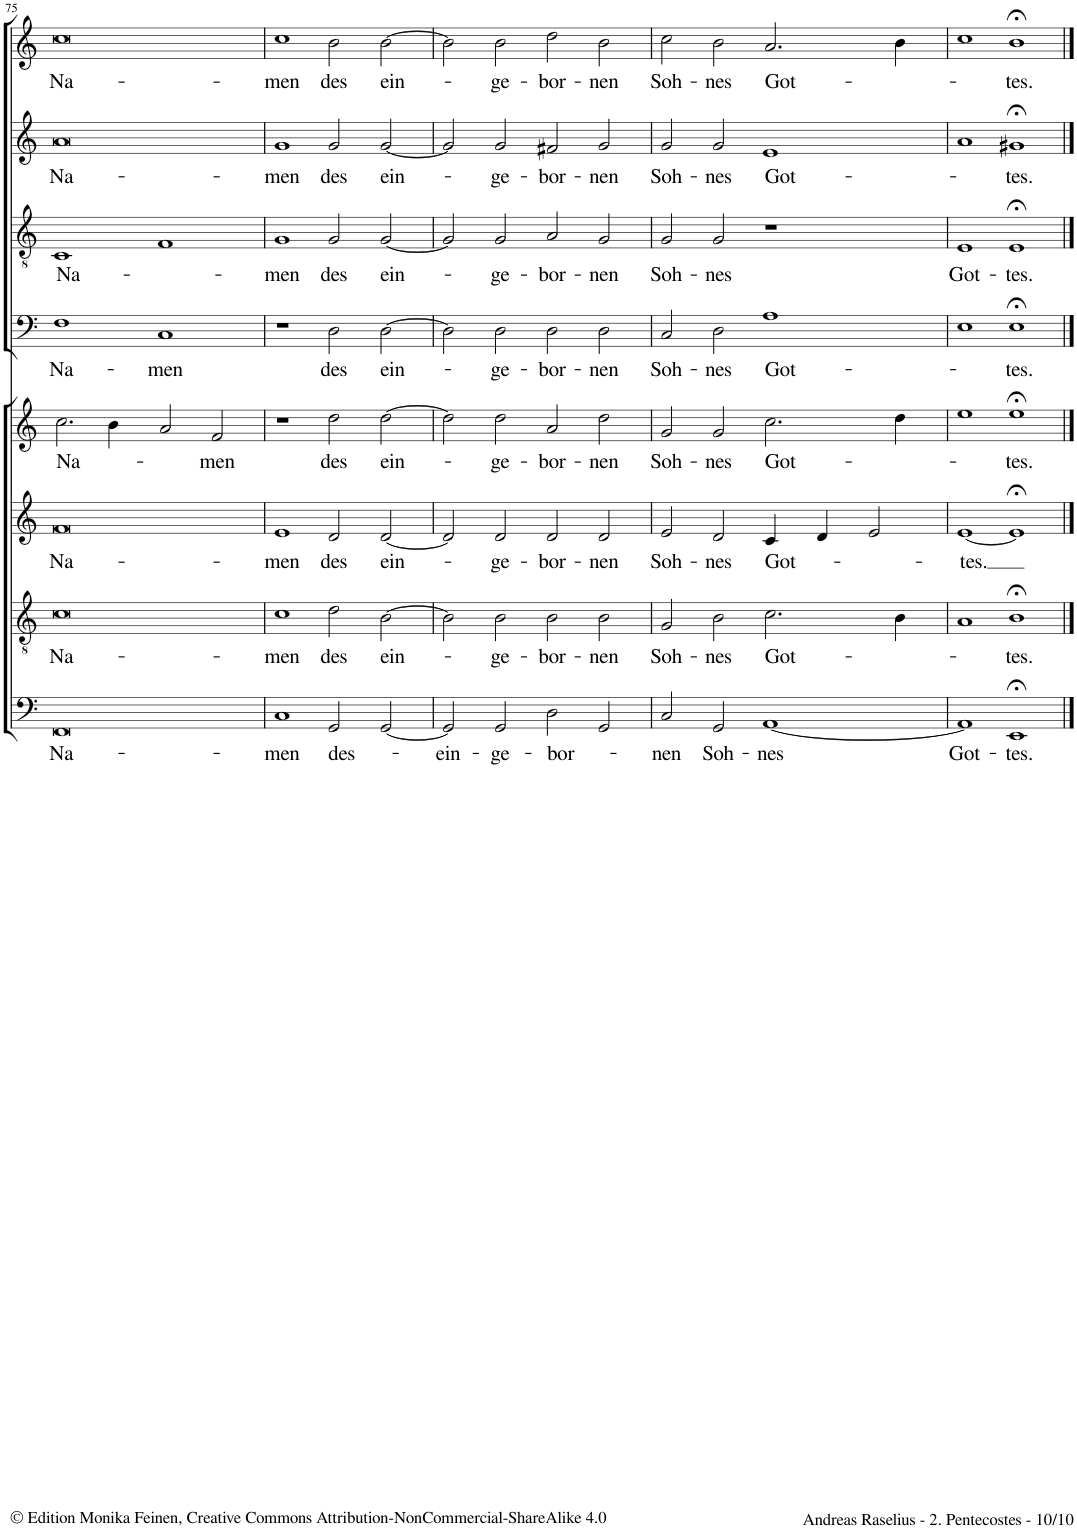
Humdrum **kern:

**kern	**text	**kern	**text	**kern	**text	**kern	**text	**kern	**text	**kern	**text	**kern	**text	**kern	**text
*part8	*part8	*part7	*part7	*part6	*part6	*part5	*part5	*part4	*part4	*part3	*part3	*part2	*part2	*part1	*part1
*staff8	*staff8	*staff7	*staff7	*staff6	*staff6	*staff5	*staff5	*staff4	*staff4	*staff3	*staff3	*staff2	*staff2	*staff1	*staff1
*I"Bassus II	*	*I"Tenor II	*	*I"Altus II	*	*I"Cantus II	*	*I"Bassus I	*	*I"Tenor I	*	*I"Altus I	*	*I"Cantus I	*
!!LO:PB:g=z
*clefF4	*	*clefGv2	*	*clefG2	*	*clefG2	*	*clefF4	*	*clefGv2	*	*clefG2	*	*clefG2	*
*k[]	*	*k[]	*	*k[]	*	*k[]	*	*k[]	*	*k[]	*	*k[]	*	*k[]	*
*M4/2	*	*M4/2	*	*M4/2	*	*M4/2	*	*M4/2	*	*M4/2	*	*M4/2	*	*M4/2	*
*met(c|)	*	*met(c|)	*	*met(c|)	*	*met(c|)	*	*met(c|)	*	*met(c|)	*	*met(c|)	*	*met(c|)	*
=75	=75	=75	=75	=75	=75	=75	=75	=75	=75	=75	=75	=75	=75	=75	=75
!	!LO:LY:b	!	!LO:LY:b	!	!LO:LY:b	!	!LO:LY:b	!	!LO:LY:b	!	!LO:LY:b	!	!LO:LY:b	!	!LO:LY:b
0FF	Na-	0c	Na-	0f	Na-	2.cc\	Na-	1F	Na-	1C	Na-	0a	Na-	0cc	Na-
.	.	.	.	.	.	4b\	.	.	.	.	.	.	.	.	.
!	!	!	!	!	!	!	!	!	!LO:LY:b	!	!	!	!	!	!
.	.	.	.	.	.	2a/	.	1C	-men	1F	.	.	.	.	.
!	!	!	!	!	!	!	!LO:LY:b	!	!	!	!	!	!	!	!
.	.	.	.	.	.	2f/	-men	.	.	.	.	.	.	.	.
=76	=76	=76	=76	=76	=76	=76	=76	=76	=76	=76	=76	=76	=76	=76	=76
!	!LO:LY:b	!	!LO:LY:b	!	!LO:LY:b	!	!	!	!	!	!LO:LY:b	!	!LO:LY:b	!	!LO:LY:b
1C	-men	1c	-men	1e	-men	1r	.	1r	.	1G	-men	1g	-men	1cc	-men
!	!LO:LY:b	!	!LO:LY:b	!	!LO:LY:b	!	!LO:LY:b	!	!LO:LY:b	!	!LO:LY:b	!	!LO:LY:b	!	!LO:LY:b
2GG/	des-	2d\	des	2d/	des	2dd\	des	2D\	des	2G/	des	2g/	des	2b\	des
!	!	!	!LO:LY:b	!	!LO:LY:b	!	!LO:LY:b	!	!LO:LY:b	!	!LO:LY:b	!	!LO:LY:b	!	!LO:LY:b
[2GG/	.	[2B\	ein-	[2d/	ein-	[2dd\	ein-	[2D\	ein-	[2G/	ein-	[2g/	ein-	[2b\	ein-
=77	=77	=77	=77	=77	=77	=77	=77	=77	=77	=77	=77	=77	=77	=77	=77
!	!LO:LY:b	!	!	!	!	!	!	!	!	!	!	!	!	!	!
2GG/]	-ein-	2B\]	.	2d/]	.	2dd\]	.	2D\]	.	2G/]	.	2g/]	.	2b\]	.
!	!LO:LY:b	!	!LO:LY:b	!	!LO:LY:b	!	!LO:LY:b	!	!LO:LY:b	!	!LO:LY:b	!	!LO:LY:b	!	!LO:LY:b
2GG/	-ge-	2B\	-ge-	2d/	-ge-	2dd\	-ge-	2D\	-ge-	2G/	-ge-	2g/	-ge-	2b\	-ge-
!	!LO:LY:b	!	!LO:LY:b	!	!LO:LY:b	!	!LO:LY:b	!	!LO:LY:b	!	!LO:LY:b	!	!LO:LY:b	!	!LO:LY:b
2D\	-bor-	2B\	-bor-	2d/	-bor-	2a/	-bor-	2D\	-bor-	2A/	-bor-	2f#X/	-bor-	2dd\	-bor-
!	!	!	!LO:LY:b	!	!LO:LY:b	!	!LO:LY:b	!	!LO:LY:b	!	!LO:LY:b	!	!LO:LY:b	!	!LO:LY:b
2GG/	.	2B\	-nen	2d/	-nen	2dd\	-nen	2D\	-nen	2G/	-nen	2g/	-nen	2b\	-nen
=78	=78	=78	=78	=78	=78	=78	=78	=78	=78	=78	=78	=78	=78	=78	=78
!	!LO:LY:b	!	!LO:LY:b	!	!LO:LY:b	!	!LO:LY:b	!	!LO:LY:b	!	!LO:LY:b	!	!LO:LY:b	!	!LO:LY:b
2C/	-nen	2G/	Soh-	2e/	Soh-	2g/	Soh-	2C/	Soh-	2G/	Soh-	2g/	Soh-	2cc\	Soh-
!	!LO:LY:b	!	!LO:LY:b	!	!LO:LY:b	!	!LO:LY:b	!	!LO:LY:b	!	!LO:LY:b	!	!LO:LY:b	!	!LO:LY:b
2GG/	Soh-	2B\	-nes	2d/	-nes	2g/	-nes	2D\	-nes	2G/	-nes	2g/	-nes	2b\	-nes
!	!LO:LY:b	!	!LO:LY:b	!	!LO:LY:b	!	!LO:LY:b	!	!LO:LY:b	!	!	!	!LO:LY:b	!	!LO:LY:b
[1AA	-nes	2.c\	Got-	4c/	Got-	2.cc\	Got-	1A	Got-	1r	.	1e	Got-	2.a/	Got-
.	.	.	.	4d/	.	.	.	.	.	.	.	.	.	.	.
.	.	.	.	2e/	.	.	.	.	.	.	.	.	.	.	.
.	.	4B\	.	.	.	4dd\	.	.	.	.	.	.	.	4b\	.
=79	=79	=79	=79	=79	=79	=79	=79	=79	=79	=79	=79	=79	=79	=79	=79
!	!LO:LY:b	!	!	!	!LO:LY:b	!	!	!	!	!	!LO:LY:b	!	!	!	!
1AA]	Got-	1A	.	[1e	-tes.	1ee	.	1E	.	1E	Got-	1a	.	1cc	.
!	!LO:LY:b	!	!LO:LY:b	!	!	!	!LO:LY:b	!	!LO:LY:b	!	!LO:LY:b	!	!LO:LY:b	!	!LO:LY:b
1EE;<	-tes.	1B;<	-tes.	1e;<]	.	1ee;<	-tes.	1E;<	-tes.	1E;<	-tes.	1g#X;<	-tes.	1b;<	-tes.
==	==	==	==	==	==	==	==	==	==	==	==	==	==	==	==
*-	*-	*-	*-	*-	*-	*-	*-	*-	*-	*-	*-	*-	*-	*-	*-
